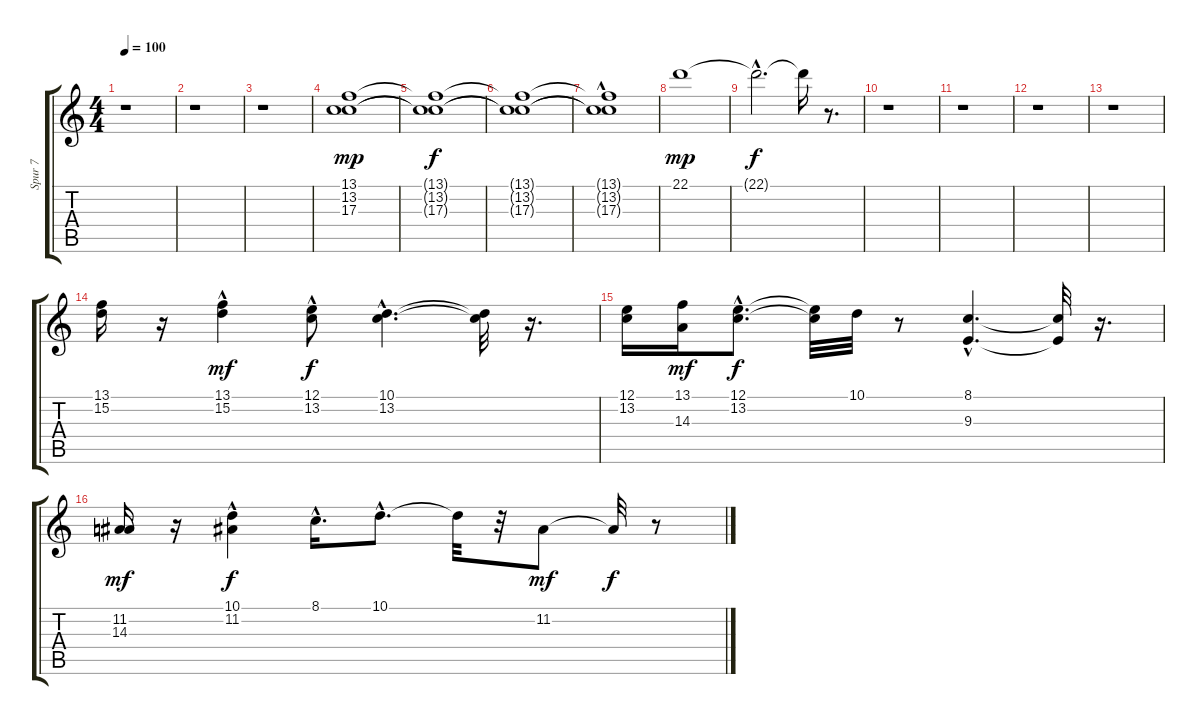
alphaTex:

\track ("Spur 7" "Spur 7") {instrument dulcimer}
\staff {score tabs}
\tuning (E4 B3 G3 D3 A2 E2) {hide}
\ts (4 4)
\tempo 100
\clef g2
\ks c
r.1{dy mp instrument dulcimer} |
r.1 |
r.1 |
(13.1 13.2 17.3).1{volume 10 balance 8 instrument dulcimer} |
(13.1{t} 13.2{t} 17.3{t}).1{dy f} |
(13.1{t} 13.2{t} 17.3{t}).1 |
(13.1{t} 13.2{t} 17.3{hac t}).1 |
22.1.1{dy mp} |
22.1{hac t}.2{d dy f} 22.1{t}.16 r.8{d} |
r.1 |
r.1 |
r.1 |
r.1 |
(13.1 15.2).16 r.16 (13.1{hac} 15.2).4{dy mf} (12.1 13.2{hac}).8{dy f} (10.1{hac} 13.2{hac}).4{d} (10.1{t} 13.2{t}).32 r.16{d} |
(12.1 13.2).16 (13.1 14.3).16{dy mf} (12.1{hac} 13.2{hac}).8{d dy f} (12.1{t} 13.2{t}).32 10.1.32 r.8 (8.1{hac} 9.3{hac}).4{d} (8.1{t} 9.3{t}).32 r.16{d} |
(11.2 14.3).16{dy mf} r.16 (10.1{hac} 11.2).4{dy f} 8.1{hac}.16{d} 10.1{hac}.8{d} 10.1{t}.32 r.32 11.2.8{dy mf} 11.2{t}.32{dy f} r.8
